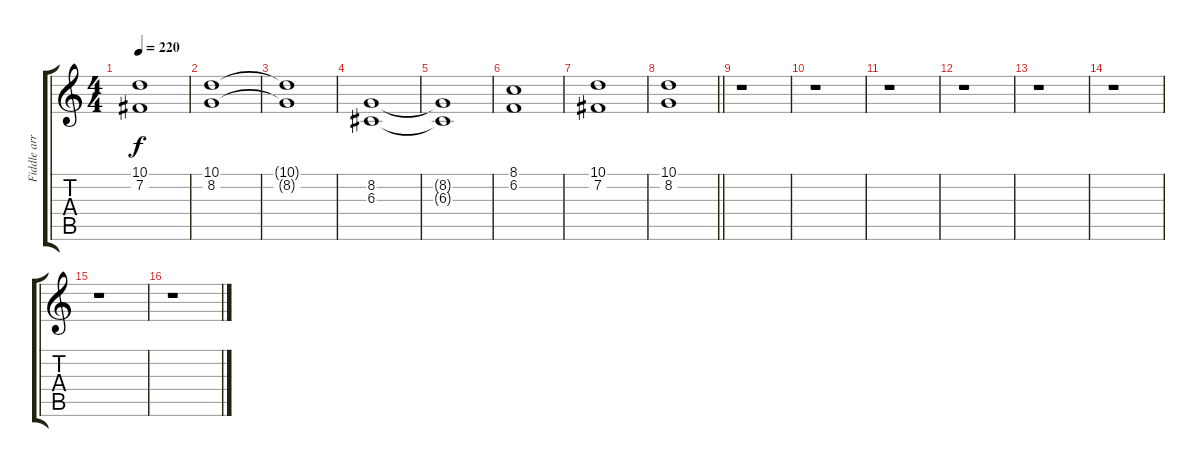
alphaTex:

\track ("Fiddle arr for gtr." "Fiddle arr") {instrument fiddle}
\staff {score tabs}
\tuning (E4 B3 G3 D3 A2 E2) {hide}
\ts (4 4)
\tempo 220
\clef g2
\ks c
(10.1{t} 7.2{t}).1{dy f} |
(10.1 8.2).1 |
(10.1{t} 8.2{t}).1 |
(8.2 6.3).1 |
(8.2{t} 6.3{t}).1 |
(8.1 6.2).1 |
(10.1 7.2).1 |
\barLineRight lightlight
(10.1 8.2).1 |
r.1 |
r.1 |
r.1 |
r.1 |
r.1 |
r.1 |
r.1 |
r.1
